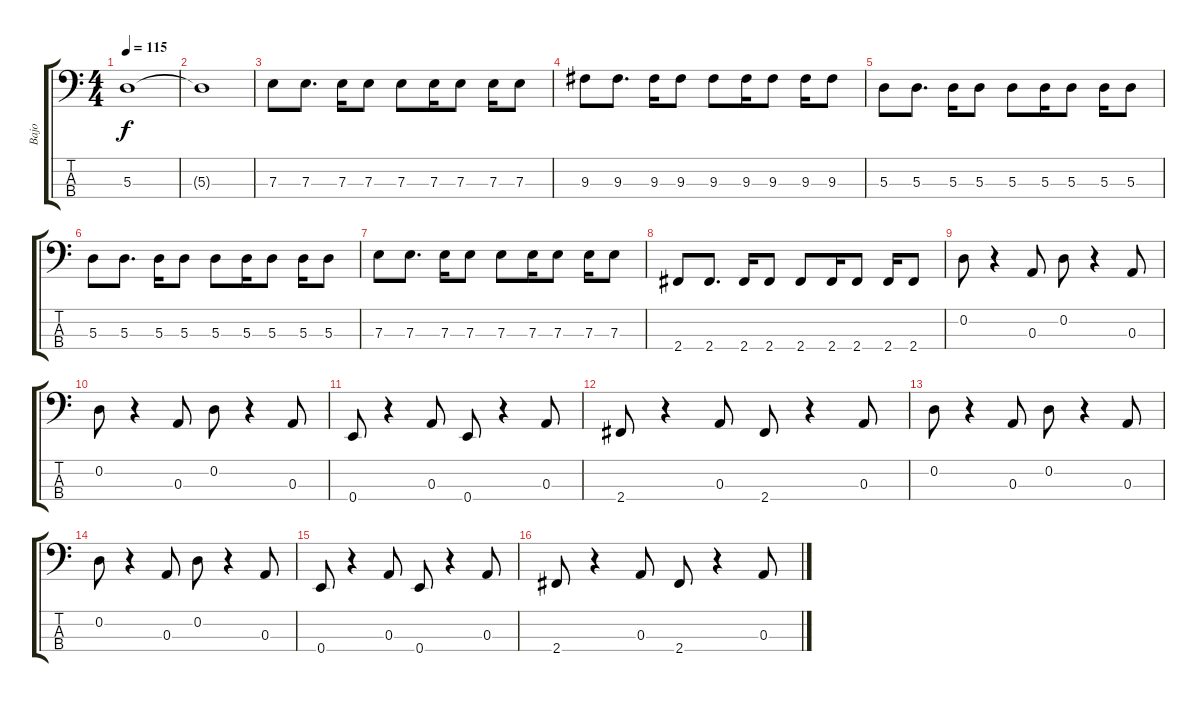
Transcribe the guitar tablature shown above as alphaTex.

\track ("Bajo" "Bajo") {instrument electricbassfinger}
\staff {score tabs}
\tuning (G2 D2 A1 E1) {hide}
\ts (4 4)
\tempo 115
\clef f4
\ks c
5.3.1{dy f} |
5.3{t}.1 |
7.3.8 7.3.8{d} 7.3.16 7.3.8 7.3.8 7.3.16 7.3.8 7.3.16 7.3.8 |
9.3.8 9.3.8{d} 9.3.16 9.3.8 9.3.8 9.3.16 9.3.8 9.3.16 9.3.8 |
5.3.8 5.3.8{d} 5.3.16 5.3.8 5.3.8 5.3.16 5.3.8 5.3.16 5.3.8 |
5.3.8 5.3.8{d} 5.3.16 5.3.8 5.3.8 5.3.16 5.3.8 5.3.16 5.3.8 |
7.3.8 7.3.8{d} 7.3.16 7.3.8 7.3.8 7.3.16 7.3.8 7.3.16 7.3.8 |
2.4.8 2.4.8{d} 2.4.16 2.4.8 2.4.8 2.4.16 2.4.8 2.4.16 2.4.8 |
0.2.8 r.4 0.3.8 0.2.8 r.4 0.3.8 |
0.2.8 r.4 0.3.8 0.2.8 r.4 0.3.8 |
0.4.8 r.4 0.3.8 0.4.8 r.4 0.3.8 |
2.4.8 r.4 0.3.8 2.4.8 r.4 0.3.8 |
0.2.8 r.4 0.3.8 0.2.8 r.4 0.3.8 |
0.2.8 r.4 0.3.8 0.2.8 r.4 0.3.8 |
0.4.8 r.4 0.3.8 0.4.8 r.4 0.3.8 |
2.4.8 r.4 0.3.8 2.4.8 r.4 0.3.8
